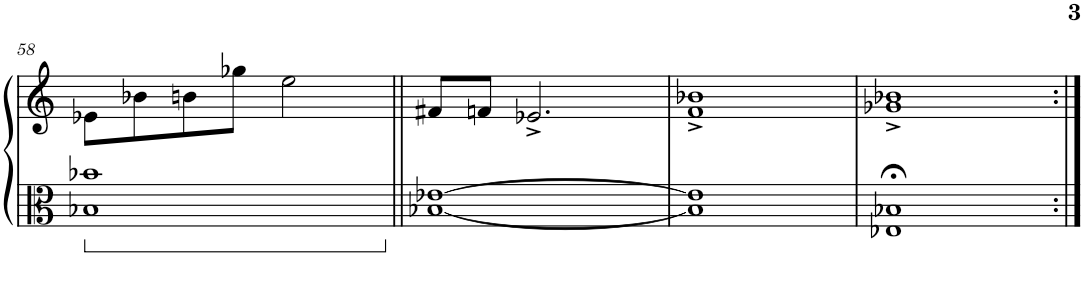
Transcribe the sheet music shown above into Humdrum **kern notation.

**kern	**kern
*part1	*part1
*staff2	*staff1
*I"Piano	*
*I'Pno.	*
!!LO:PB:g=z
*clefC3	*clefG2
*k[]	*k[]
*M4/4	*M4/4
=58	=58
1B-X 1b-X	8e-X\L
.	8b-X\
.	8bn\
.	8gg-X\J
.	2ee\
=59||	=59||
[1B-X [1e-X	8f#X/L
.	8fn/J
.	2.e-X^/
=60	=60
1B-] 1e-]	1f^ 1b-X^
=61	=61
1E-X;< 1B-X;<	1g-X^ 1b-X^
=:|!	=:|!
*-	*-
